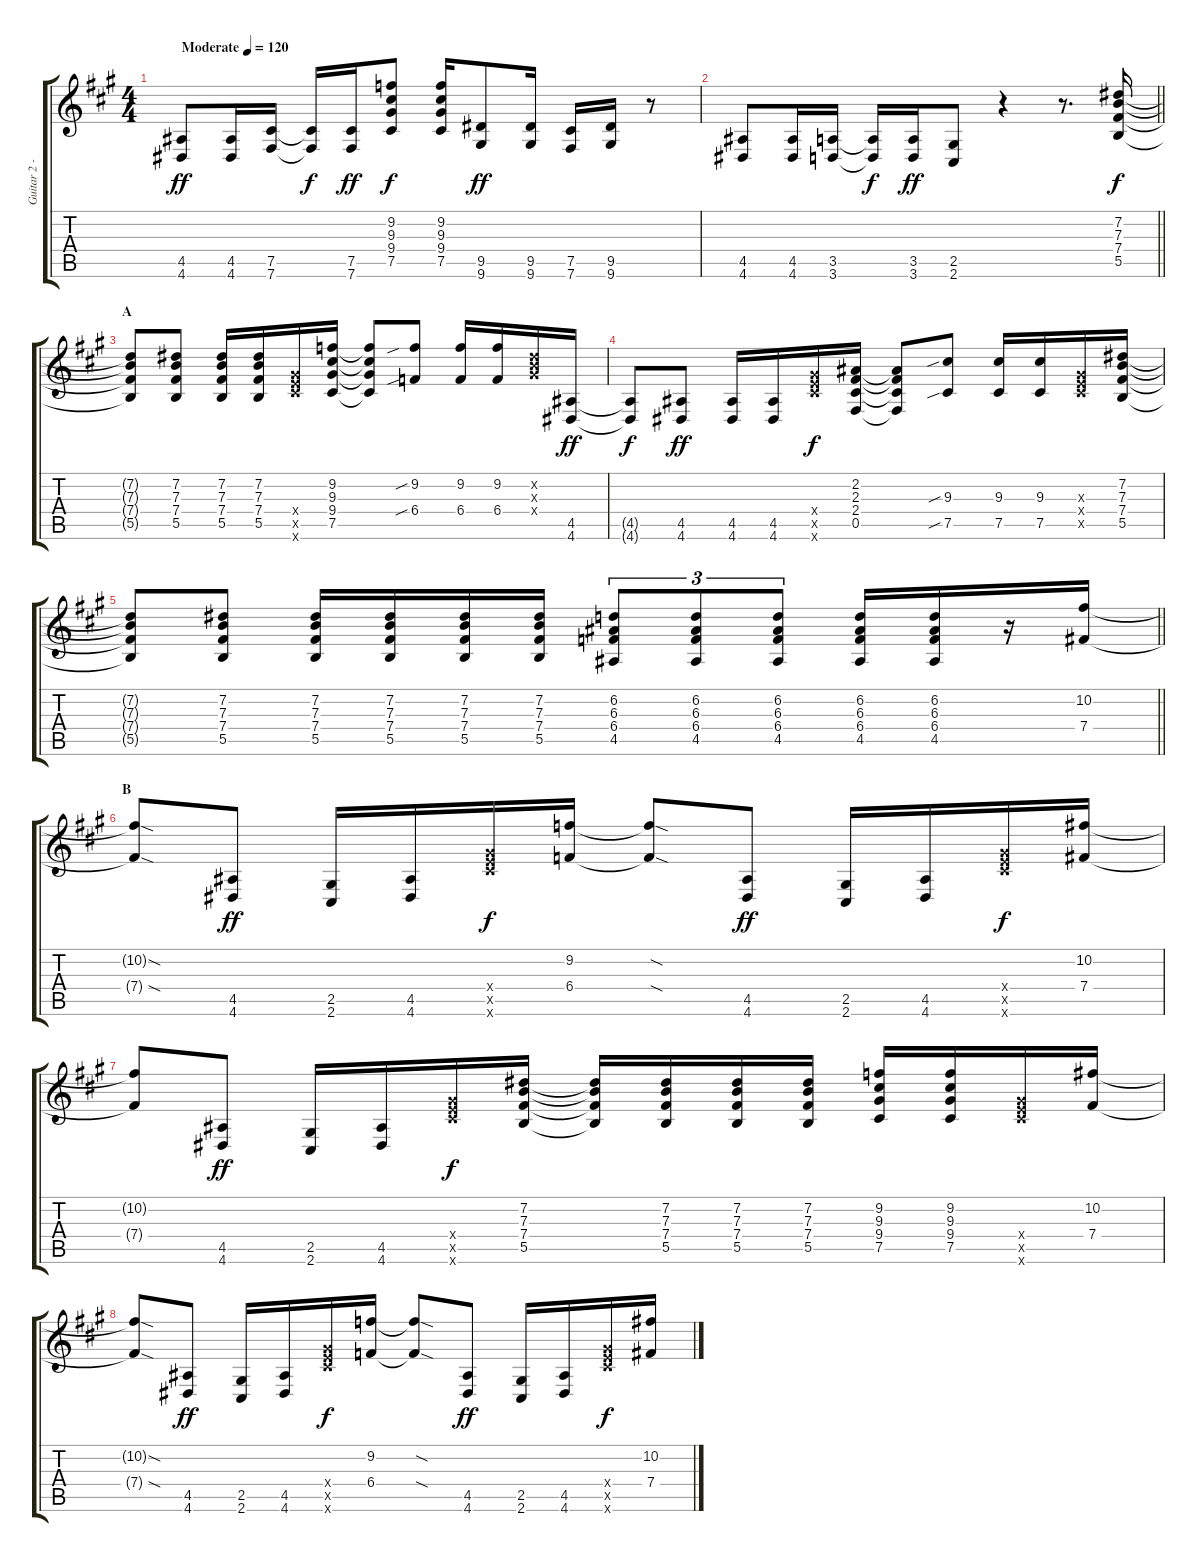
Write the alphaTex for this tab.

\track ("Guitar 2 - Uruha" "Guitar 2 -") {instrument distortionguitar}
\staff {score tabs}
\tuning (Db4 Ab3 E3 B2 Gb2 B1) {hide}
\ts (4 4)
\tempo (120 "Moderate")
\clef g2
\ks a
(4.5 4.6).8{dy ff instrument distortionguitar} (4.5 4.6).16 (7.5 7.6).16 (7.5{t} 7.6{t}).16{dy f} (7.5 7.6).16{dy ff} (9.2 9.3 9.4 7.5).8{dy f} (9.2 9.3 9.4 7.5).16 (9.5 9.6).8{dy ff} (9.5 9.6).16 (7.5 7.6).16 (9.5 9.6).16 r.8 |
\barLineRight lightlight
(4.5 4.6).8 (4.5 4.6).16 (3.5 3.6).16 (3.5{t} 3.6{t}).16{dy f} (3.5 3.6).16{dy ff} (2.5 2.6).8 r.4 r.8{d} (7.2 7.3 7.4 5.5).16{dy f} |
\section ("" "A")
(7.2{t} 7.3{t} 7.4{t} 5.5{t}).8 (7.2 7.3 7.4 5.5).8 (7.2 7.3 7.4 5.5).16 (7.2 7.3 7.4 5.5).16 (9.4{x} 10.5{x} 14.6{x}).16 (9.2 9.3 9.4 7.5).16 (9.2{t} 9.3{t} 9.4{t} 7.5{t}).8 (9.2{sib} 6.4{sib}).8 (9.2 6.4).16 (9.2 6.4).16 (7.2{x} 7.3{x} 9.4{x}).16 (4.5 4.6).16{dy ff} |
(4.5{t} 4.6{t}).8{dy f} (4.5 4.6).8{dy ff} (4.5 4.6).16 (4.5 4.6).16 (9.4{x} 10.5{x} 14.6{x}).16{dy f} (2.2 2.3 2.4 0.5).16 (2.2{t} 2.3{t} 2.4{t} 0.5{t}).8 (9.3{sib} 7.5{sib}).8 (9.3 7.5).16 (9.3 7.5).16 (4.3{x} 5.4{x} 7.5{x}).16 (7.2 7.3 7.4 5.5).16 |
\barLineRight lightlight
(7.2{t} 7.3{t} 7.4{t} 5.5{t}).8 (7.2 7.3 7.4 5.5).8 (7.2 7.3 7.4 5.5).16 (7.2 7.3 7.4 5.5).16 (7.2 7.3 7.4 5.5).16 (7.2 7.3 7.4 5.5).16 (6.2 6.3 6.4 4.5).8{tu (3 2)} (6.2 6.3 6.4 4.5).8{tu (3 2)} (6.2 6.3 6.4 4.5).8{tu (3 2)} (6.2 6.3 6.4 4.5).16 (6.2 6.3 6.4 4.5).16 r.16 (10.2 7.4).16 |
\section ("" "B")
(10.2{sod t} 7.4{sod t}).8 (4.5 4.6).8{dy ff} (2.5 2.6).16 (4.5 4.6).16 (9.4{x} 10.5{x} 14.6{x}).16{dy f} (9.2 6.4).16 (9.2{sod t} 6.4{sod t}).8 (4.5 4.6).8{dy ff} (2.5 2.6).16 (4.5 4.6).16 (9.4{x} 10.5{x} 14.6{x}).16{dy f} (10.2 7.4).16 |
(10.2{t} 7.4{t}).8 (4.5 4.6).8{dy ff} (2.5 2.6).16 (4.5 4.6).16 (9.4{x} 10.5{x} 14.6{x}).16{dy f} (7.2 7.3 7.4 5.5).16 (7.2{t} 7.3{t} 7.4{t} 5.5{t}).16 (7.2 7.3 7.4 5.5).16 (7.2 7.3 7.4 5.5).16 (7.2 7.3 7.4 5.5).16 (9.2 9.3 9.4 7.5).16 (9.2 9.3 9.4 7.5).16 (9.4{x} 10.5{x} 14.6{x}).16 (10.2 7.4).16 |
(10.2{sod t} 7.4{sod t}).8 (4.5 4.6).8{dy ff} (2.5 2.6).16 (4.5 4.6).16 (9.4{x} 10.5{x} 14.6{x}).16{dy f} (9.2 6.4).16 (9.2{sod t} 6.4{sod t}).8 (4.5 4.6).8{dy ff} (2.5 2.6).16 (4.5 4.6).16 (9.4{x} 10.5{x} 14.6{x}).16{dy f} (10.2 7.4).16
